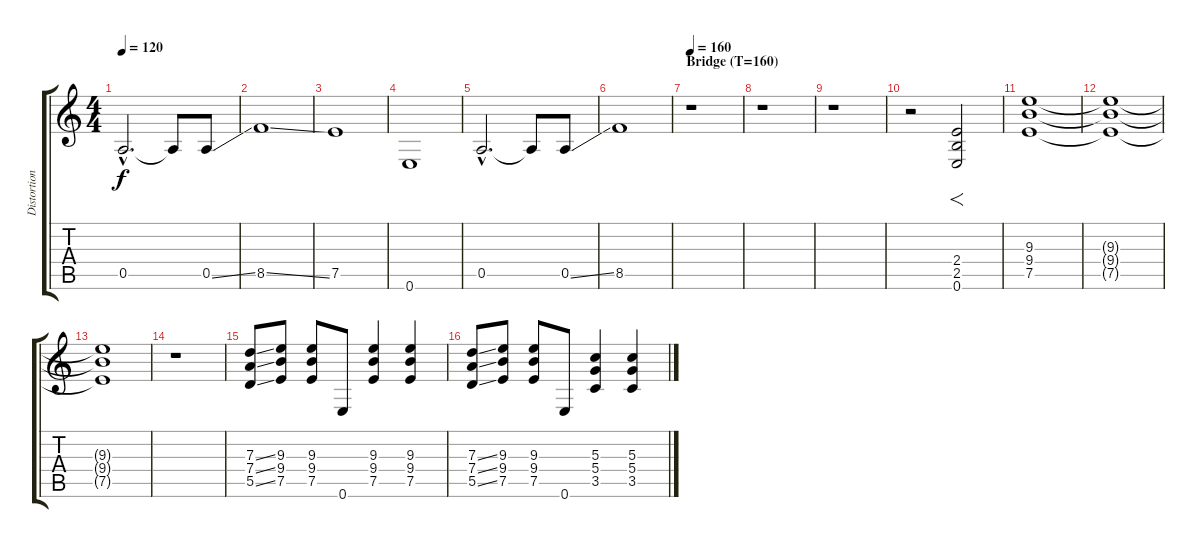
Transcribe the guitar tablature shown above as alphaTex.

\track ("Distortion" "Distortion") {instrument distortionguitar}
\staff {score tabs}
\tuning (E4 B3 G3 D3 A2 E2) {hide}
\ts (4 4)
\tempo 120
\clef g2
\ks c
0.5{hac}.2{d dy f} 0.5{t}.8 0.5{ss}.8 |
8.5{ss}.1 |
7.5.1 |
0.6.1 |
0.5{hac}.2{d} 0.5{t}.8 0.5{ss}.8 |
8.5.1 |
\section ("" "Bridge (T=160)")
\tempo 160
r.1 |
r.1 |
r.1 |
r.2 (2.4 2.5 0.6).2{f} |
(9.3 9.4 7.5).1 |
(9.3{t} 9.4{t} 7.5{t}).1 |
(9.3{t} 9.4{t} 7.5{t}).1{volume 0} |
r.1{volume 16} |
(7.3{ss} 7.4{ss} 5.5{ss}).8{volume 16} (9.3 9.4 7.5).8 (9.3 9.4 7.5).8 0.6.8 (9.3 9.4 7.5).4 (9.3 9.4 7.5).4 |
(7.3{ss} 7.4{ss} 5.5{ss}).8 (9.3 9.4 7.5).8 (9.3 9.4 7.5).8 0.6.8 (5.3 5.4 3.5).4 (5.3 5.4 3.5).4
